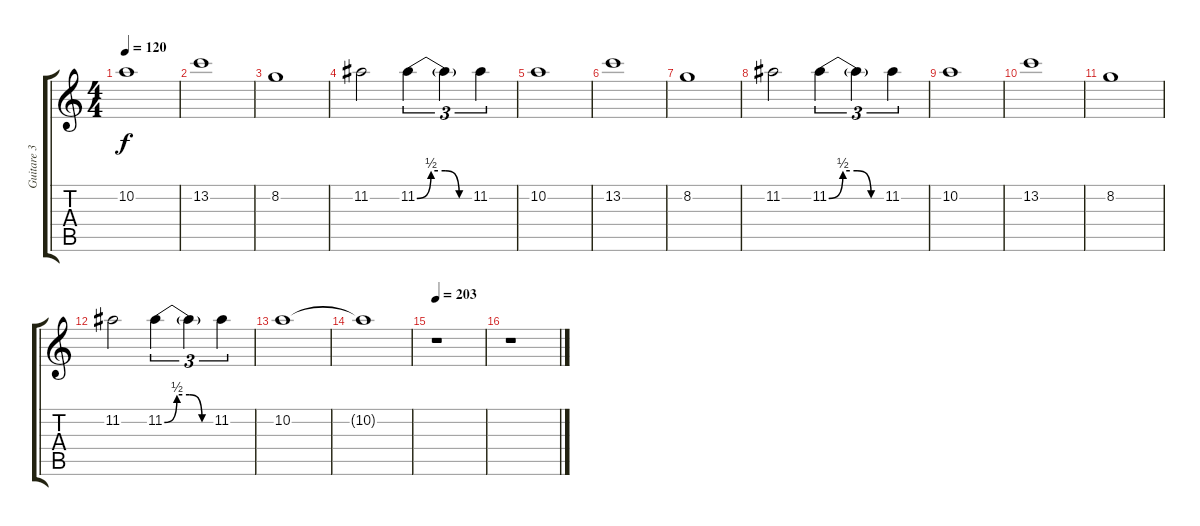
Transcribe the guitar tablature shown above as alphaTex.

\track ("Guitare 3" "Guitare 3") {instrument distortionguitar}
\staff {score tabs}
\tuning (E4 B3 G3 D3 A2 E2) {hide}
\ts (4 4)
\tempo 120
\clef g2
\ks c
10.2.1{dy f} |
13.2.1 |
8.2.1 |
11.2.2 11.2{be (custom 0 0 15 2 30 2 45 0 60 0)}.4{tu (3 2)} 11.2{t}.4{tu (3 2)} 11.2.4{tu (3 2)} |
10.2.1 |
13.2.1 |
8.2.1 |
11.2.2 11.2{be (custom 0 0 15 2 30 2 45 0 60 0)}.4{tu (3 2)} 11.2{t}.4{tu (3 2)} 11.2.4{tu (3 2)} |
10.2.1 |
13.2.1 |
8.2.1 |
11.2.2 11.2{be (custom 0 0 15 2 30 2 45 0 60 0)}.4{tu (3 2)} 11.2{t}.4{tu (3 2)} 11.2.4{tu (3 2)} |
10.2.1 |
10.2{t}.1 |
\tempo 203
r.1 |
r.1
